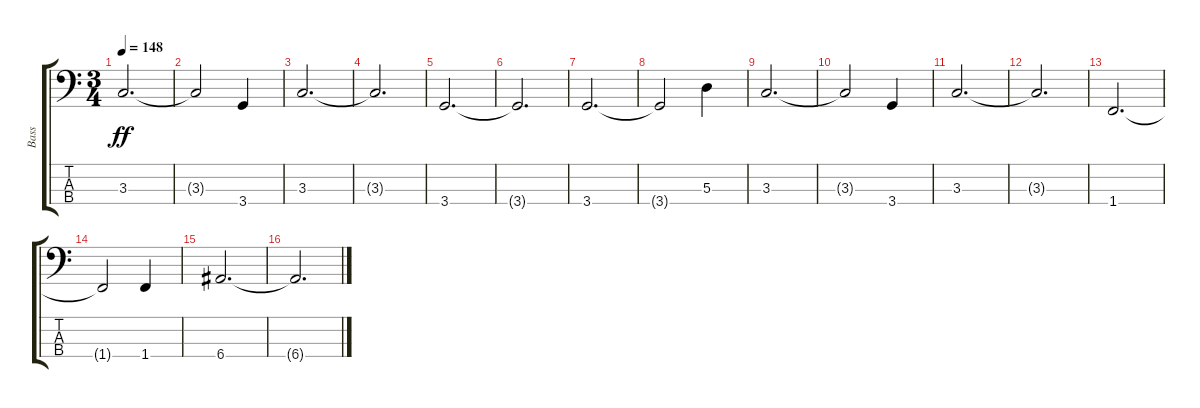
\track ("Bass" "Bass") {instrument electricbassfinger}
\staff {score tabs}
\tuning (G2 D2 A1 E1) {hide}
\ts (3 4)
\tempo 148
\clef f4
\ks c
3.3.2{d dy ff} |
3.3{t}.2 3.4.4 |
3.3.2{d} |
3.3{t}.2{d} |
3.4.2{d} |
3.4{t}.2{d} |
3.4.2{d} |
3.4{t}.2 5.3.4 |
3.3.2{d} |
3.3{t}.2 3.4.4 |
3.3.2{d} |
3.3{t}.2{d} |
1.4.2{d} |
1.4{t}.2 1.4.4 |
6.4.2{d} |
6.4{t}.2{d}
